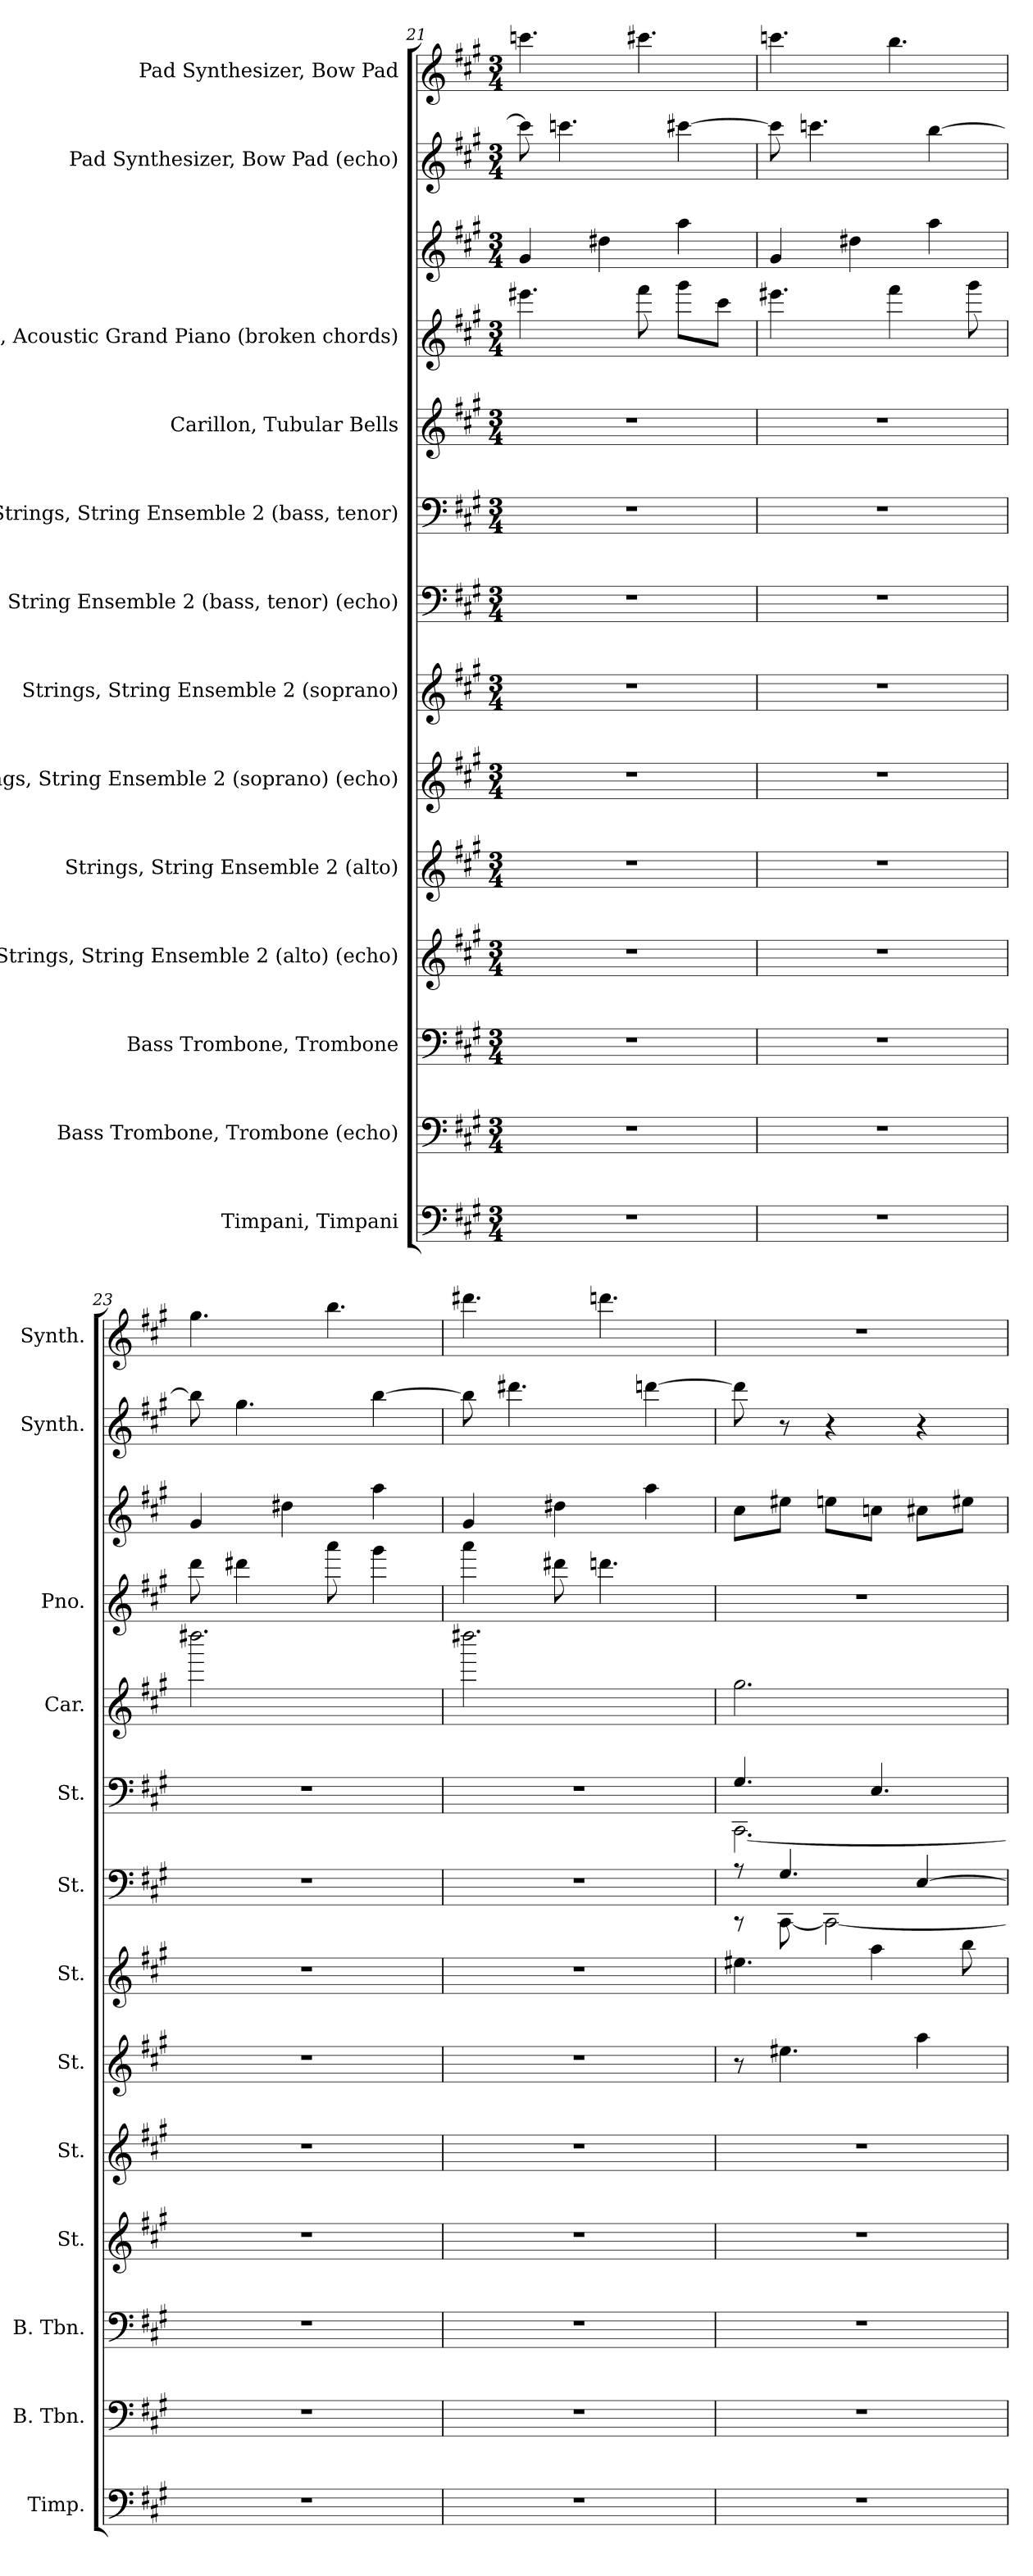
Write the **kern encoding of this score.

**kern	**kern	**kern	**kern	**kern	**kern	**kern	**kern	**kern	**kern	**kern	**kern	**kern	**kern
*part13	*part12	*part11	*part10	*part9	*part8	*part7	*part6	*part5	*part4	*part3	*part3	*part2	*part1
*staff14	*staff13	*staff12	*staff11	*staff10	*staff9	*staff8	*staff7	*staff6	*staff5	*staff4	*staff3	*staff2	*staff1
*I"Timpani, Timpani	*I"Bass Trombone, Trombone (echo)	*I"Bass Trombone, Trombone	*I"Strings, String Ensemble 2 (alto) (echo)	*I"Strings, String Ensemble 2 (alto)	*I"Strings, String Ensemble 2 (soprano) (echo)	*I"Strings, String Ensemble 2 (soprano)	*I"Strings, String Ensemble 2 (bass, tenor) (echo)	*I"Strings, String Ensemble 2 (bass, tenor)	*I"Carillon, Tubular Bells	*I"Piano, Acoustic Grand Piano (broken chords)	*	*I"Pad Synthesizer, Bow Pad (echo)	*I"Pad Synthesizer, Bow Pad
*I'Timp.	*I'B. Tbn.	*I'B. Tbn.	*I'St.	*I'St.	*I'St.	*I'St.	*I'St.	*I'St.	*I'Car.	*I'Pno.	*	*I'Synth.	*I'Synth.
*clefF4	*clefF4	*clefF4	*clefG2	*clefG2	*clefG2	*clefG2	*clefF4	*clefF4	*clefG2	*clefG2	*clefG2	*clefG2	*clefG2
*k[f#c#g#]	*k[f#c#g#]	*k[f#c#g#]	*k[f#c#g#]	*k[f#c#g#]	*k[f#c#g#]	*k[f#c#g#]	*k[f#c#g#]	*k[f#c#g#]	*k[f#c#g#]	*k[f#c#g#]	*k[f#c#g#]	*k[f#c#g#]	*k[f#c#g#]
*M3/4	*M3/4	*M3/4	*M3/4	*M3/4	*M3/4	*M3/4	*M3/4	*M3/4	*M3/4	*M3/4	*M3/4	*M3/4	*M3/4
=21	=21	=21	=21	=21	=21	=21	=21	=21	=21	=21	=21	=21	=21
2.r	2.r	2.r	2.r	2.r	2.r	2.r	2.r	2.r	2.r	4.eee#X\	4g#/	8ccc\]	4.cccn\
.	.	.	.	.	.	.	.	.	.	.	.	4.cccn\	.
.	.	.	.	.	.	.	.	.	.	.	4dd#X\	.	.
.	.	.	.	.	.	.	.	.	.	8fff#\	.	.	4.ccc#X\
.	.	.	.	.	.	.	.	.	.	8ggg#\L	4aa\	[4ccc#X\	.
.	.	.	.	.	.	.	.	.	.	8ccc#\J	.	.	.
=22	=22	=22	=22	=22	=22	=22	=22	=22	=22	=22	=22	=22	=22
2.r	2.r	2.r	2.r	2.r	2.r	2.r	2.r	2.r	2.r	4.eee#X\	4g#/	8ccc#\]	4.cccn\
.	.	.	.	.	.	.	.	.	.	.	.	4.cccn\	.
.	.	.	.	.	.	.	.	.	.	.	4dd#X\	.	.
.	.	.	.	.	.	.	.	.	.	4fff#\	.	.	4.bb\
.	.	.	.	.	.	.	.	.	.	.	4aa\	[4bb\	.
.	.	.	.	.	.	.	.	.	.	8ggg#\	.	.	.
!!LO:PB:g=z
=23	=23	=23	=23	=23	=23	=23	=23	=23	=23	=23	=23	=23	=23
2.r	2.r	2.r	2.r	2.r	2.r	2.r	2.r	2.r	2.dddd#X\	8ddd\	4g#/	8bb\]	4.gg#\
.	.	.	.	.	.	.	.	.	.	4ddd#X\	.	4.gg#\	.
.	.	.	.	.	.	.	.	.	.	.	4dd#X\	.	.
.	.	.	.	.	.	.	.	.	.	8aaa\	.	.	4.bb\
.	.	.	.	.	.	.	.	.	.	4ggg#\	4aa\	[4bb\	.
=24	=24	=24	=24	=24	=24	=24	=24	=24	=24	=24	=24	=24	=24
2.r	2.r	2.r	2.r	2.r	2.r	2.r	2.r	2.r	2.dddd#X\	4aaa\	4g#/	8bb\]	4.ddd#X\
.	.	.	.	.	.	.	.	.	.	.	.	4.ddd#X\	.
.	.	.	.	.	.	.	.	.	.	8ddd#X\	4dd#X\	.	.
.	.	.	.	.	.	.	.	.	.	4.dddn\	.	.	4.dddn\
.	.	.	.	.	.	.	.	.	.	.	4aa\	[4dddn\	.
=25	=25	=25	=25	=25	=25	=25	=25	=25	=25	=25	=25	=25	=25
*	*	*	*	*	*	*	*^	*^	*	*	*	*	*
2.r	2.r	2.r	2.r	2.r	8r	4.ee#X\	8r	8r	4.G#/	[2.CC#\	2.gg#\	2.r	8cc#\L	8ddd\]	2.r
.	.	.	.	.	4.ee#X\	.	4.G#/	[8CC#\	.	.	.	.	8ee#X\J	8r	.
.	.	.	.	.	.	.	.	2CC#\_	.	.	.	.	8een\L	4r	.
.	.	.	.	.	.	4aa\	.	.	4.E/	.	.	.	8ccn\J	.	.
.	.	.	.	.	4aa\	.	[4E/	.	.	.	.	.	8cc#X\L	4r	.
.	.	.	.	.	.	8bb\	.	.	.	.	.	.	8ee#X\J	.	.
*	*	*	*	*	*	*	*v	*v	*	*	*	*	*	*	*
*	*	*	*	*	*	*	*	*v	*v	*	*	*	*	*
=	=	=	=	=	=	=	=	=	=	=	=	=	=
*-	*-	*-	*-	*-	*-	*-	*-	*-	*-	*-	*-	*-	*-
